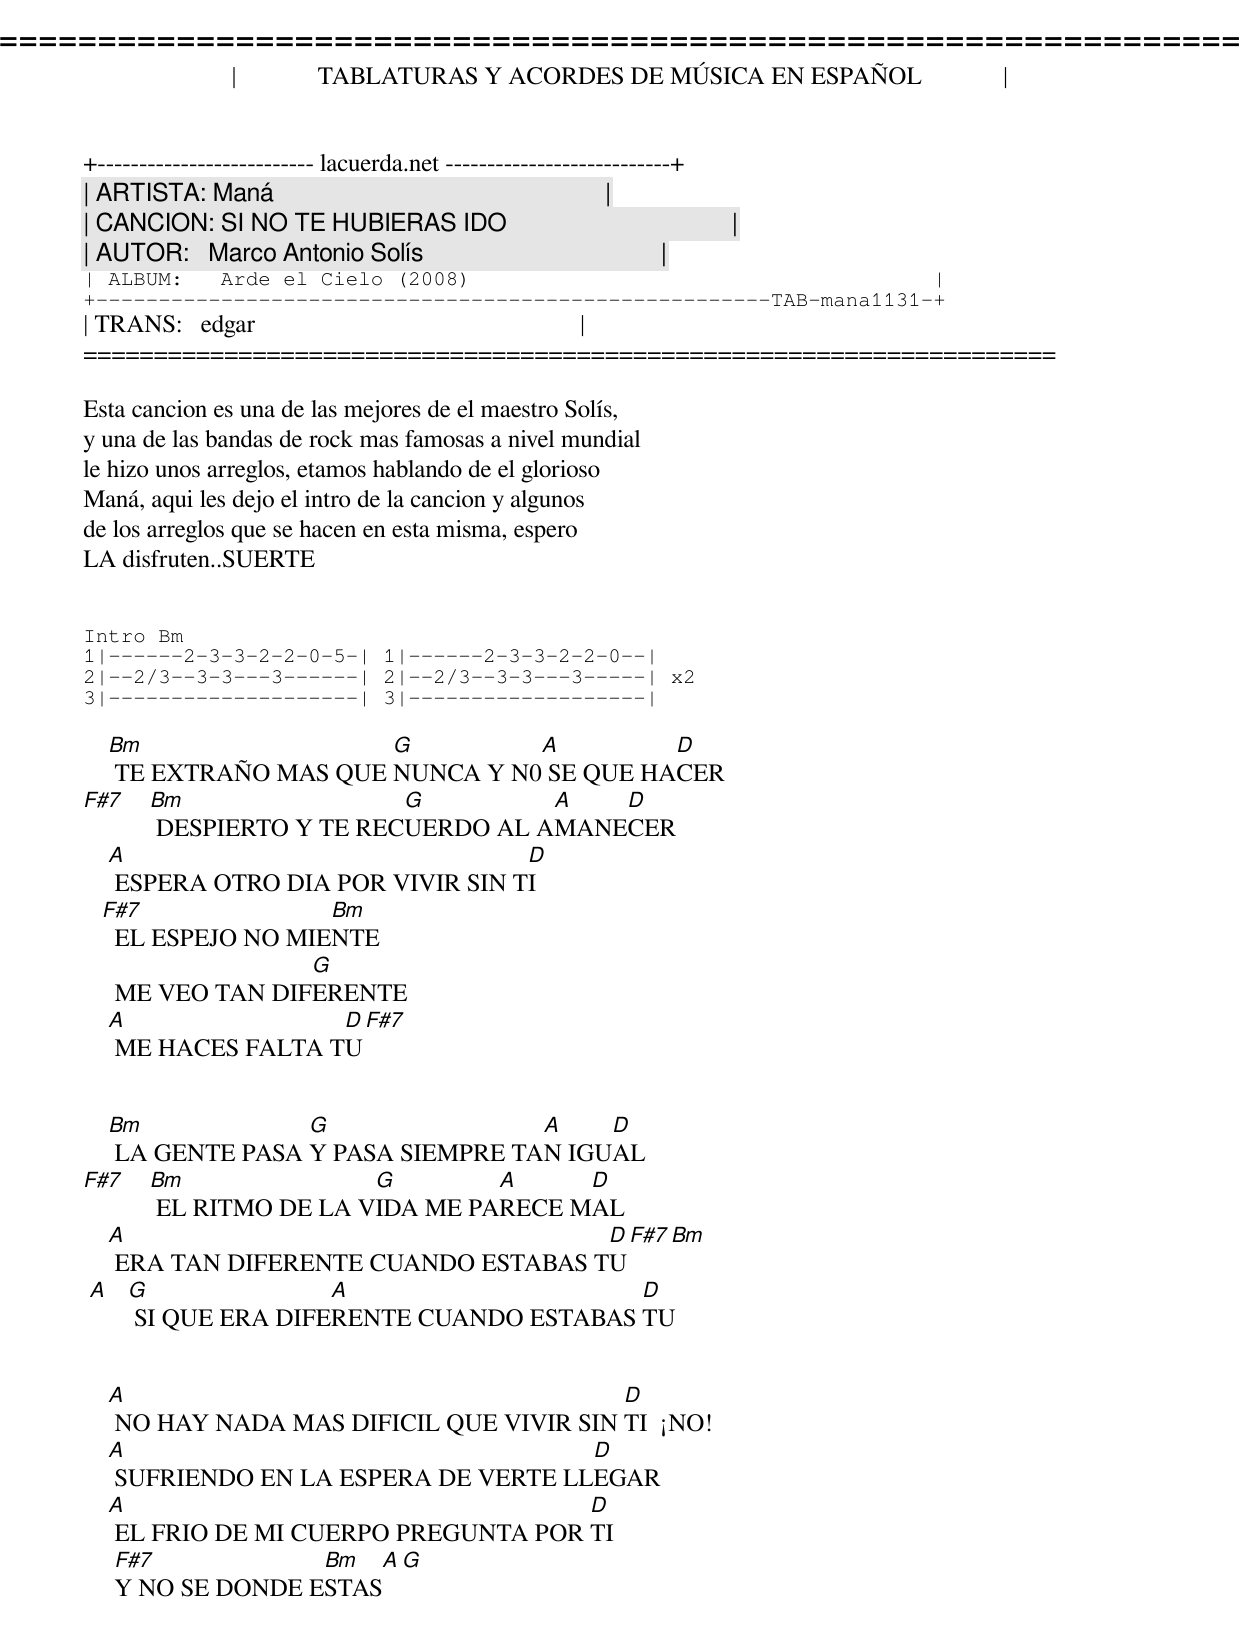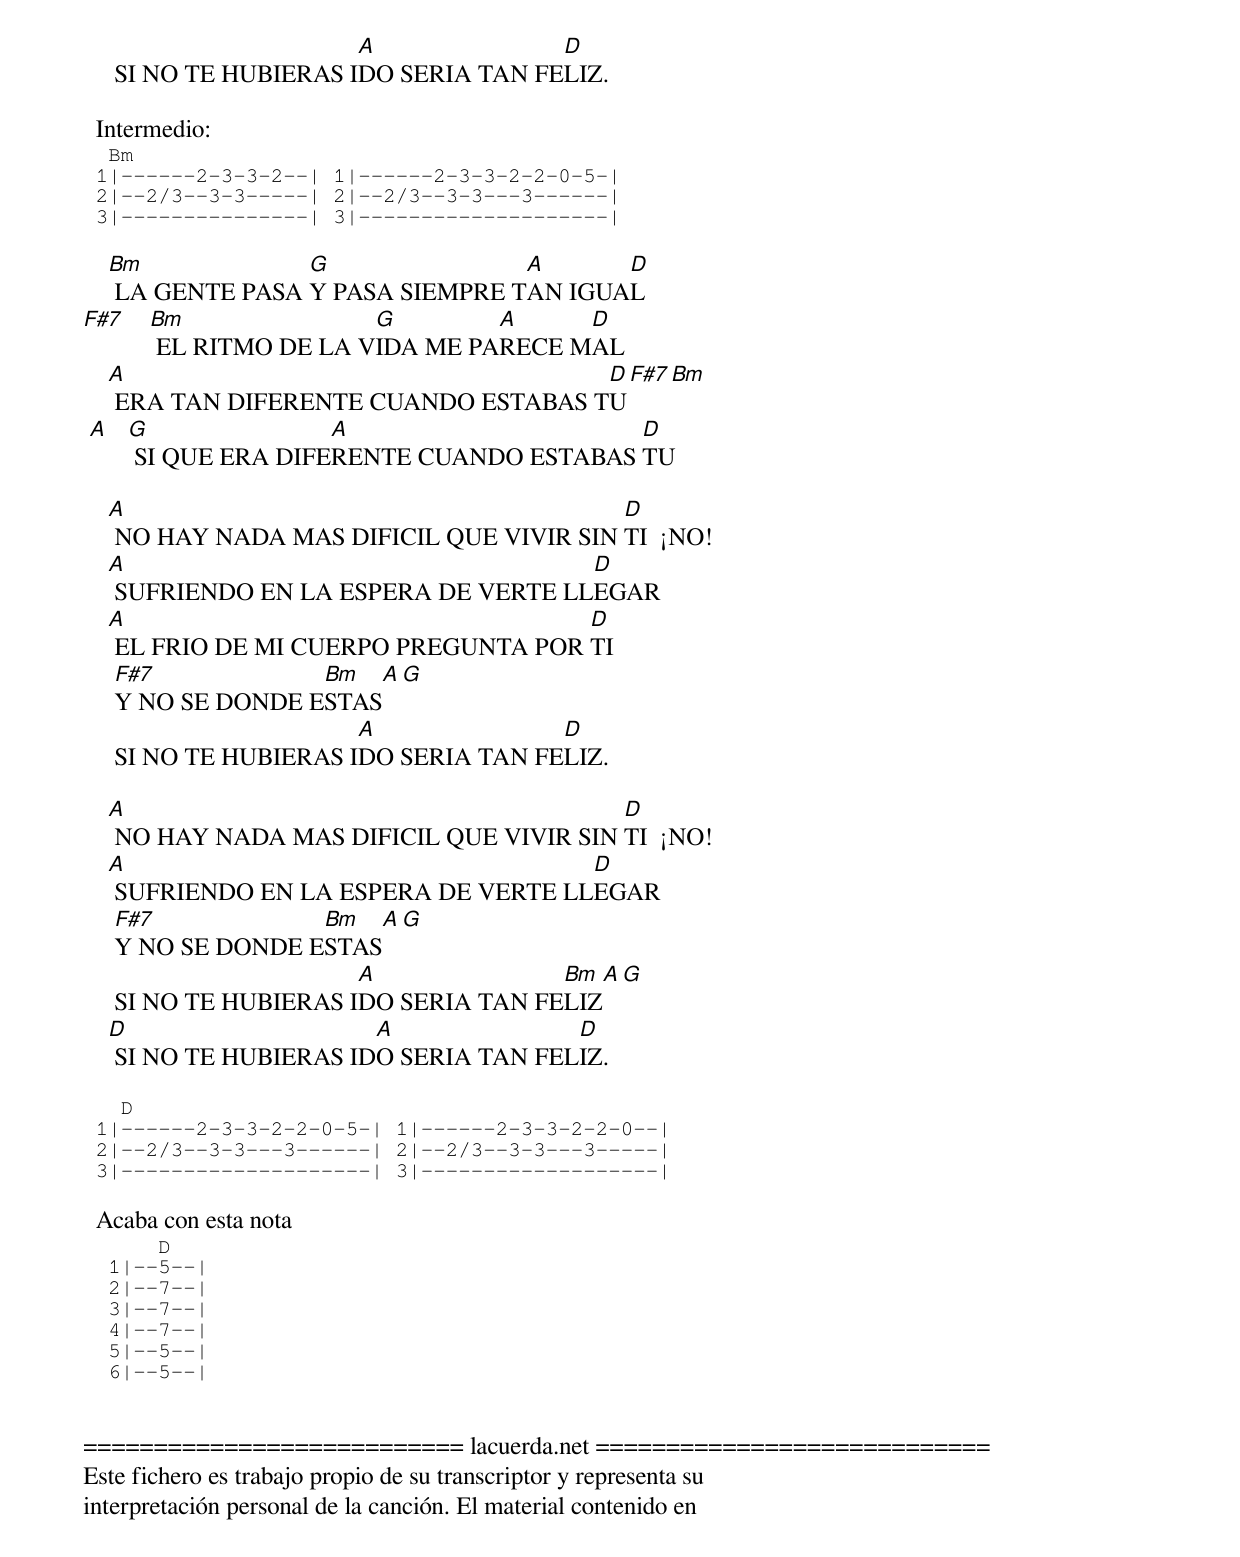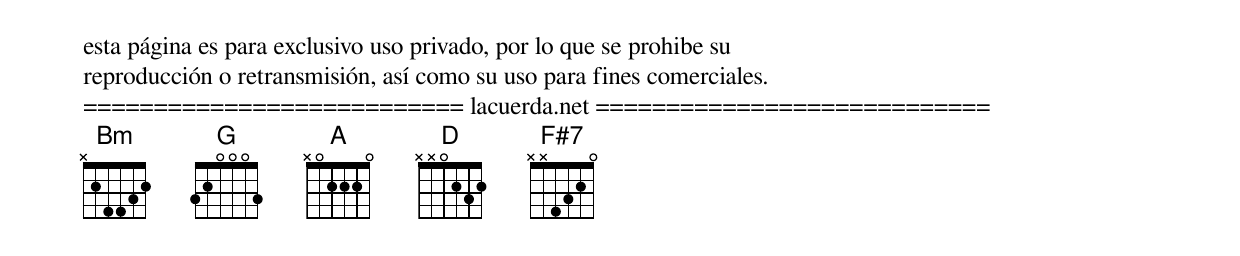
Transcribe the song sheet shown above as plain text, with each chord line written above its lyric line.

=====================================================================
|             TABLATURAS Y ACORDES DE MÚSICA EN ESPAÑOL             |
+-------------------------- lacuerda.net ---------------------------+
| ARTISTA: Maná                                                     |
| CANCION: SI NO TE HUBIERAS IDO                                    |
| AUTOR:   Marco Antonio Solís                                      |
| ALBUM:   Arde el Cielo (2008)                                     |
+------------------------------------------------------TAB-mana1131-+
| TRANS:   edgar                                                    |
=====================================================================

Esta cancion es una de las mejores de el maestro Solís,
y una de las bandas de rock mas famosas a nivel mundial
le hizo unos arreglos, etamos hablando de el glorioso
Maná, aqui les dejo el intro de la cancion y algunos
de los arreglos que se hacen en esta misma, espero
LA disfruten..SUERTE


Intro Bm
1|------2-3-3-2-2-0-5-| 1|------2-3-3-2-2-0--|
2|--2/3--3-3---3------| 2|--2/3--3-3---3-----| x2
3|--------------------| 3|-------------------|

    Bm                  G         A         D
     TE EXTRAÑO MAS QUE NUNCA Y N0 SE QUE HACER
F#7 Bm                 G         A   D
     DESPIERTO Y TE RECUERDO AL AMANECER
    A                               D
     ESPERA OTRO DIA POR VIVIR SIN TI
   F#7               Bm
     EL ESPEJO NO MIENTE
                   G
     ME VEO TAN DIFERENTE
    A                D   F#7
     ME HACES FALTA TU


    Bm             G                A    D
     LA GENTE PASA Y PASA SIEMPRE TAN IGUAL
F#7 Bm               G        A     D
     EL RITMO DE LA VIDA ME PARECE MAL
    A                                  D   F#7 Bm
     ERA TAN DIFERENTE CUANDO ESTABAS TU
 A  G               A                    D
     SI QUE ERA DIFERENTE CUANDO ESTABAS TU


    A                                      D
     NO HAY NADA MAS DIFICIL QUE VIVIR SIN TI  ¡NO!
    A                                  D
     SUFRIENDO EN LA ESPERA DE VERTE LLEGAR
    A                                  D
     EL FRIO DE MI CUERPO PREGUNTA POR TI
     F#7            Bm   A  G
     Y NO SE DONDE ESTAS
                        A              D
     SI NO TE HUBIERAS IDO SERIA TAN FELIZ.

  Intermedio:
  Bm
 1|------2-3-3-2--| 1|------2-3-3-2-2-0-5-|
 2|--2/3--3-3-----| 2|--2/3--3-3---3------|
 3|---------------| 3|--------------------|

    Bm             G               A      D
     LA GENTE PASA Y PASA SIEMPRE TAN IGUAL
F#7 Bm               G        A     D
     EL RITMO DE LA VIDA ME PARECE MAL
    A                                  D   F#7 Bm
     ERA TAN DIFERENTE CUANDO ESTABAS TU
 A  G               A                    D
     SI QUE ERA DIFERENTE CUANDO ESTABAS TU

    A                                      D
     NO HAY NADA MAS DIFICIL QUE VIVIR SIN TI  ¡NO!
    A                                  D
     SUFRIENDO EN LA ESPERA DE VERTE LLEGAR
    A                                  D
     EL FRIO DE MI CUERPO PREGUNTA POR TI
     F#7            Bm   A  G
     Y NO SE DONDE ESTAS
                        A              D
     SI NO TE HUBIERAS IDO SERIA TAN FELIZ.

    A                                      D
     NO HAY NADA MAS DIFICIL QUE VIVIR SIN TI  ¡NO!
    A                                  D
     SUFRIENDO EN LA ESPERA DE VERTE LLEGAR
     F#7            Bm   A  G
     Y NO SE DONDE ESTAS
                        A              Bm   A  G
     SI NO TE HUBIERAS IDO SERIA TAN FELIZ
    D                    A              D
     SI NO TE HUBIERAS IDO SERIA TAN FELIZ.

   D
 1|------2-3-3-2-2-0-5-| 1|------2-3-3-2-2-0--|
 2|--2/3--3-3---3------| 2|--2/3--3-3---3-----|
 3|--------------------| 3|-------------------|

  Acaba con esta nota
      D
  1|--5--|
  2|--7--|
  3|--7--|
  4|--7--|
  5|--5--|
  6|--5--|


=========================== lacuerda.net ============================
Este fichero es trabajo propio de su transcriptor y representa su
interpretación personal de la canción. El material contenido en
esta página es para exclusivo uso privado, por lo que se prohibe su
reproducción o retransmisión, así como su uso para fines comerciales.
=========================== lacuerda.net ============================
